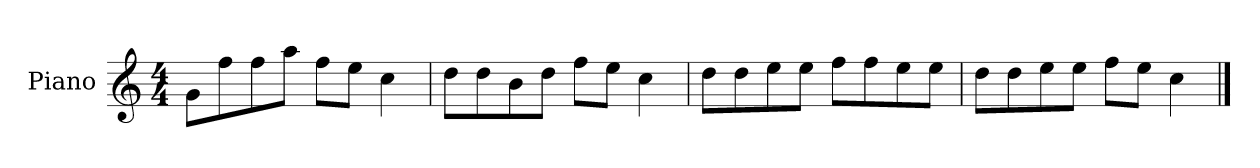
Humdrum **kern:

**kern
*part1
*staff1
*I"Piano
*I'P-no
*clefG2
*k[]
*M4/4
*MM90
=1
8g\L
8ff\
8ff\
8aa\J
8ff\L
8ee\J
4cc\
=2
8dd\L
8dd\
8b\
8dd\J
8ff\L
8ee\J
4cc\
=3
8dd\L
8dd\
8ee\
8ee\J
8ff\L
8ff\
8ee\
8ee\J
=4
8dd\L
8dd\
8ee\
8ee\J
8ff\L
8ee\J
4cc\
==
*-
